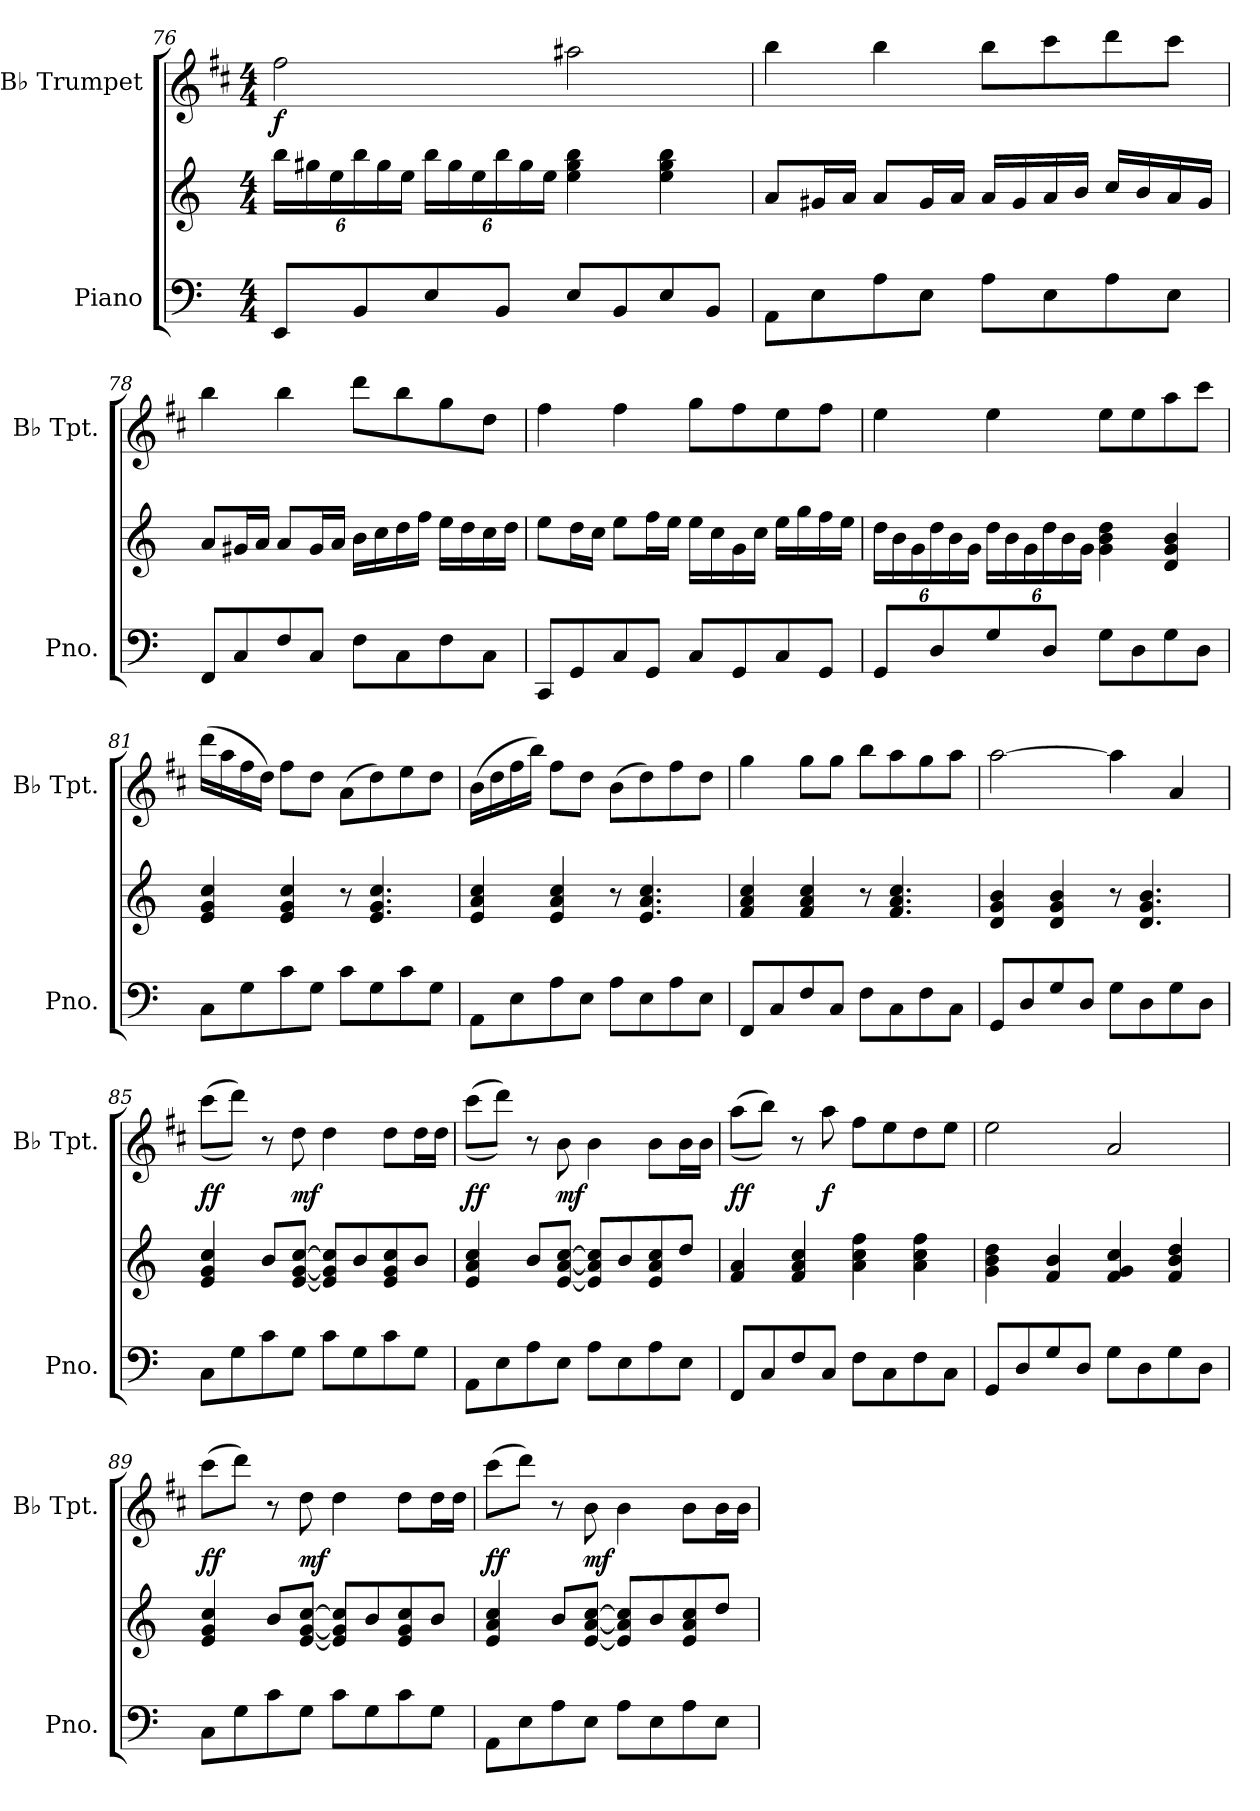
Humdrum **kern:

**kern	**kern	**kern	**dynam
*part2	*part2	*part1	*part1
*staff3	*staff2	*staff1	*staff1
*I"Piano	*	*I"B♭ Trumpet	*
*I'Pno.	*	*I'B♭ Tpt.	*
!!LO:LB:g=z
*clefF4	*clefG2	*clefG2	*
*	*	*ITrd1c2	*
*k[]	*k[]	*k[]	*
*M4/4	*M4/4	*M4/4	*
*	*Xbrackettup	*	*
=76	=76	=76	=76
!	!	!	!LO:DY:b
8EE/L	24bb\LL	2ee\	f
.	24gg#X\	.	.
.	24ee\	.	.
8BB/	24bb\	.	.
.	24gg#\	.	.
.	24ee\JJ	.	.
8E/	24bb\LL	.	.
.	24gg#\	.	.
.	24ee\	.	.
8BB/J	24bb\	.	.
.	24gg#\	.	.
.	24ee\JJ	.	.
8E/L	4ee\ 4gg#\ 4bb\	2gg#X\	.
8BB/	.	.	.
8E/	4ee\ 4gg#\ 4bb\	.	.
8BB/J	.	.	.
=77	=77	=77	=77
8AA\L	8a/L	4aa\	.
8E\	16g#X/L	.	.
.	16a/JJ	.	.
8A\	8a/L	4aa\	.
8E\J	16g#/L	.	.
.	16a/JJ	.	.
8A\L	16a/LL	8aa\L	.
.	16g#/	.	.
8E\	16a/	8bb\	.
.	16b/JJ	.	.
8A\	16cc/LL	8ccc\	.
.	16b/	.	.
8E\J	16a/	8bb\J	.
.	16g#/JJ	.	.
=78	=78	=78	=78
8FF/L	8a/L	4aa\	.
8C/	16g#X/L	.	.
.	16a/JJ	.	.
8F/	8a/L	4aa\	.
8C/J	16g#/L	.	.
.	16a/JJ	.	.
8F\L	16b\LL	8ccc\L	.
.	16cc\	.	.
8C\	16dd\	8aa\	.
.	16ff\JJ	.	.
8F\	16ee\LL	8ff\	.
.	16dd\	.	.
8C\J	16cc\	8cc\J	.
.	16dd\JJ	.	.
!!LO:LB:g=z
=79	=79	=79	=79
8CC/L	8ee\L	4ee\	.
8GG/	16dd\L	.	.
.	16cc\JJ	.	.
8C/	8ee\L	4ee\	.
8GG/J	16ff\L	.	.
.	16ee\JJ	.	.
8C/L	16ee\LL	8ff\L	.
.	16cc\	.	.
8GG/	16g\	8ee\	.
.	16cc\JJ	.	.
8C/	16ee\LL	8dd\	.
.	16gg\	.	.
8GG/J	16ff\	8ee\J	.
.	16ee\JJ	.	.
=80	=80	=80	=80
8GG/L	24dd\LL	4dd\	.
.	24b\	.	.
.	24g\	.	.
8D/	24dd\	.	.
.	24b\	.	.
.	24g\JJ	.	.
8G/	24dd\LL	4dd\	.
.	24b\	.	.
.	24g\	.	.
8D/J	24dd\	.	.
.	24b\	.	.
.	24g\JJ	.	.
8G\L	4g\ 4b\ 4dd\	8dd\L	.
8D\	.	8dd\	.
8G\	4d/ 4g/ 4b/	8gg\	.
8D\J	.	8bb\J	.
=81	=81	=81	=81
8C\L	4e/ 4g/ 4cc/	(16ccc\LL	.
.	.	16gg\	.
8G\	.	16ee\	.
.	.	16cc\JJ)	.
8c\	4e/ 4g/ 4cc/	8ee\L	.
8G\J	.	8cc\J	.
8c\L	8r	(8g\L	.
8G\	4.e/ 4.g/ 4.cc/	8cc\)	.
8c\	.	8dd\	.
8G\J	.	8cc\J	.
!!LO:LB:g=z
=82	=82	=82	=82
8AA\L	4e/ 4a/ 4cc/	(16a\LL	.
.	.	16cc\	.
8E\	.	16ee\	.
.	.	16aa\JJ)	.
8A\	4e/ 4a/ 4cc/	8ee\L	.
8E\J	.	8cc\J	.
8A\L	8r	(8a\L	.
8E\	4.e/ 4.a/ 4.cc/	8cc\)	.
8A\	.	8ee\	.
8E\J	.	8cc\J	.
=83	=83	=83	=83
8FF/L	4f/ 4a/ 4cc/	4ff\	.
8C/	.	.	.
8F/	4f/ 4a/ 4cc/	8ff\L	.
8C/J	.	8ff\J	.
8F\L	8r	8aa\L	.
8C\	4.f/ 4.a/ 4.cc/	8gg\	.
8F\	.	8ff\	.
8C\J	.	8gg\J	.
=84	=84	=84	=84
8GG/L	4d/ 4g/ 4b/	[2gg\	.
8D/	.	.	.
8G/	4d/ 4g/ 4b/	.	.
8D/J	.	.	.
8G\L	8r	4gg\]	.
8D\	4.d/ 4.g/ 4.b/	.	.
8G\	.	4g/	.
8D\J	.	.	.
=85	=85	=85	=85
!	!	!	!LO:DY:b
8C\L	4e/ 4g/ 4cc/	((8bb\L	ff
8G\	.	8ccc\J))	.
8c\	8b/L	8r	.
!	!	!	!LO:DY:b
8G\J	[8e/ [8g/ [8cc/J	8cc\	mf
8c\L	8e/] 8g/] 8cc/]L	4cc\	.
8G\	8b/	.	.
8c\	8e/ 8g/ 8cc/	8cc\L	.
8G\J	8b/J	16cc\L	.
.	.	16cc\JJ	.
!!LO:PB:g=z
=86	=86	=86	=86
!	!	!	!LO:DY:b
8AA\L	4e/ 4a/ 4cc/	((8bb\L	ff
8E\	.	8ccc\J))	.
8A\	8b/L	8r	.
!	!	!	!LO:DY:b
8E\J	[8e/ [8a/ [8cc/J	8a\	mf
8A\L	8e/] 8a/] 8cc/]L	4a\	.
8E\	8b/	.	.
8A\	8e/ 8a/ 8cc/	8a\L	.
8E\J	8dd/J	16a\L	.
.	.	16a\JJ	.
=87	=87	=87	=87
!	!	!	!LO:DY:b
8FF/L	4f/ 4a/	((8gg\L	ff
8C/	.	8aa\J))	.
8F/	4f/ 4a/ 4cc/	8r	.
!	!	!	!LO:DY:b
8C/J	.	8gg\	f
8F\L	4a\ 4cc\ 4ff\	8ee\L	.
8C\	.	8dd\	.
8F\	4a\ 4cc\ 4ff\	8cc\	.
8C\J	.	8dd\J	.
=88	=88	=88	=88
8GG/L	4g\ 4b\ 4dd\	2dd\	.
8D/	.	.	.
8G/	4f/ 4b/	.	.
8D/J	.	.	.
8G\L	4f/ 4g/ 4cc/	2g/	.
8D\	.	.	.
8G\	4f/ 4b/ 4dd/	.	.
8D\J	.	.	.
=89	=89	=89	=89
!	!	!	!LO:DY:b
8C\L	4e/ 4g/ 4cc/	(8bb\L	ff
8G\	.	8ccc\J)	.
8c\	8b/L	8r	.
!	!	!	!LO:DY:b
8G\J	[8e/ [8g/ [8cc/J	8cc\	mf
8c\L	8e/] 8g/] 8cc/]L	4cc\	.
8G\	8b/	.	.
8c\	8e/ 8g/ 8cc/	8cc\L	.
8G\J	8b/J	16cc\L	.
.	.	16cc\JJ	.
!!LO:LB:g=z
=90	=90	=90	=90
!	!	!	!LO:DY:b
8AA\L	4e/ 4a/ 4cc/	(8bb\L	ff
8E\	.	8ccc\J)	.
8A\	8b/L	8r	.
!	!	!	!LO:DY:b
8E\J	[8e/ [8a/ [8cc/J	8a\	mf
8A\L	8e/] 8a/] 8cc/]L	4a\	.
8E\	8b/	.	.
8A\	8e/ 8a/ 8cc/	8a\L	.
8E\J	8dd/J	16a\L	.
.	.	16a\JJ	.
=	=	=	=
*-	*-	*-	*-
